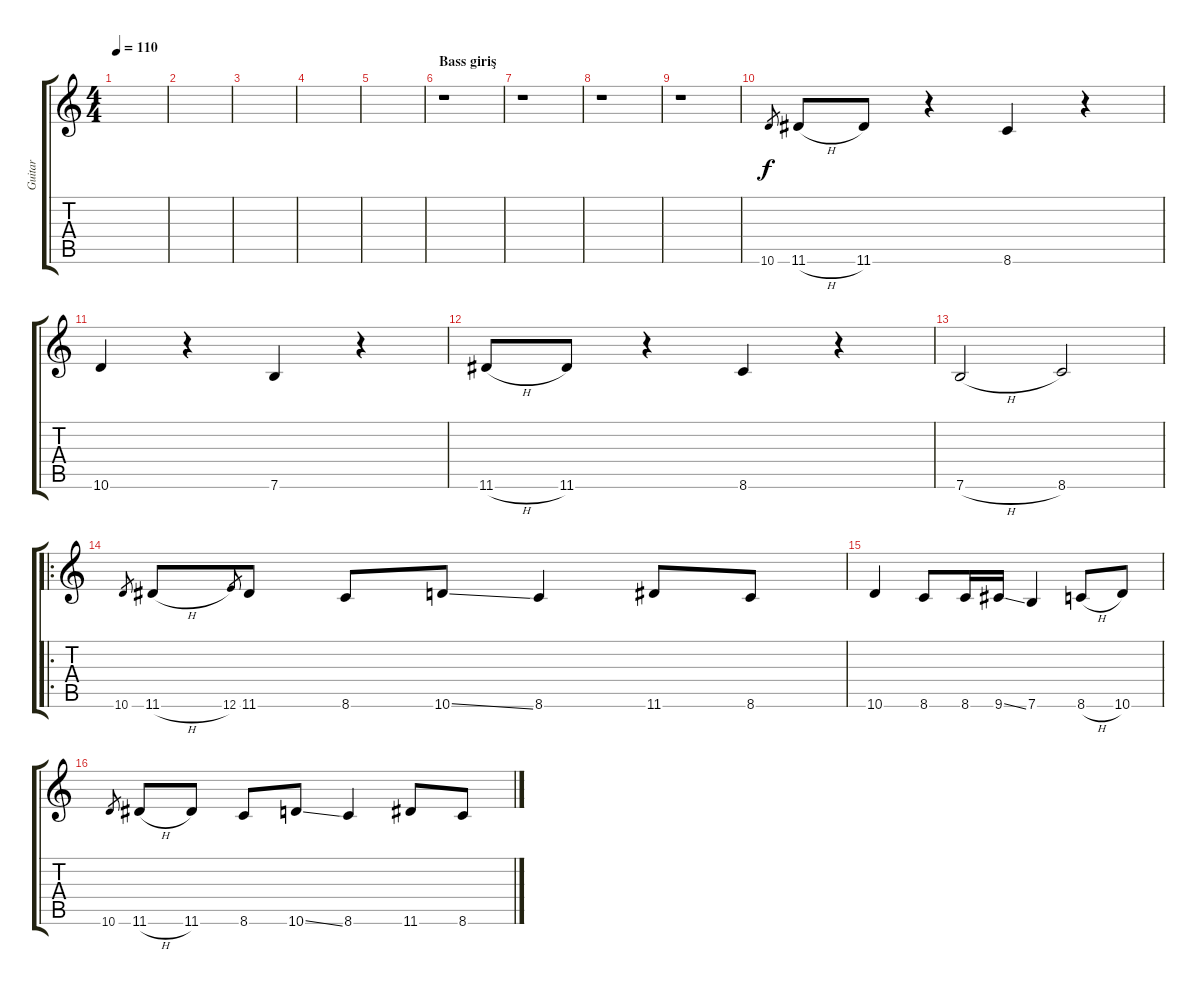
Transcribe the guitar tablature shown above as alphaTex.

\track ("Guitar" "Guitar") {instrument electricguitarclean}
\staff {score tabs}
\tuning (E4 B3 G3 D3 A2 E2) {hide}
\ts (4 4)
\tempo 110
\clef g2
\ks c
|
|
|
|
|
\section ("" "Bass giriş")
r.1 |
r.1 |
r.1 |
r.1 |
10.6.8{gr} 11.6{h}.8 11.6.8 r.4 8.6.4 r.4 |
10.6.4 r.4 7.6.4 r.4 |
11.6{h}.8 11.6.8 r.4 8.6.4 r.4 |
7.6{h}.2 8.6.2 |
\ro
10.6.8{gr} 11.6{h}.8 12.6.8{gr} 11.6.8 8.6.8 10.6{ss}.8 8.6.4 11.6.8 8.6.8 |
10.6.4 8.6.8 8.6.16 9.6{ss}.16 7.6.4 8.6{h}.8 10.6.8 |
10.6.8{gr} 11.6{h}.8 11.6.8 8.6.8 10.6{ss}.8 8.6.4 11.6.8 8.6.8
